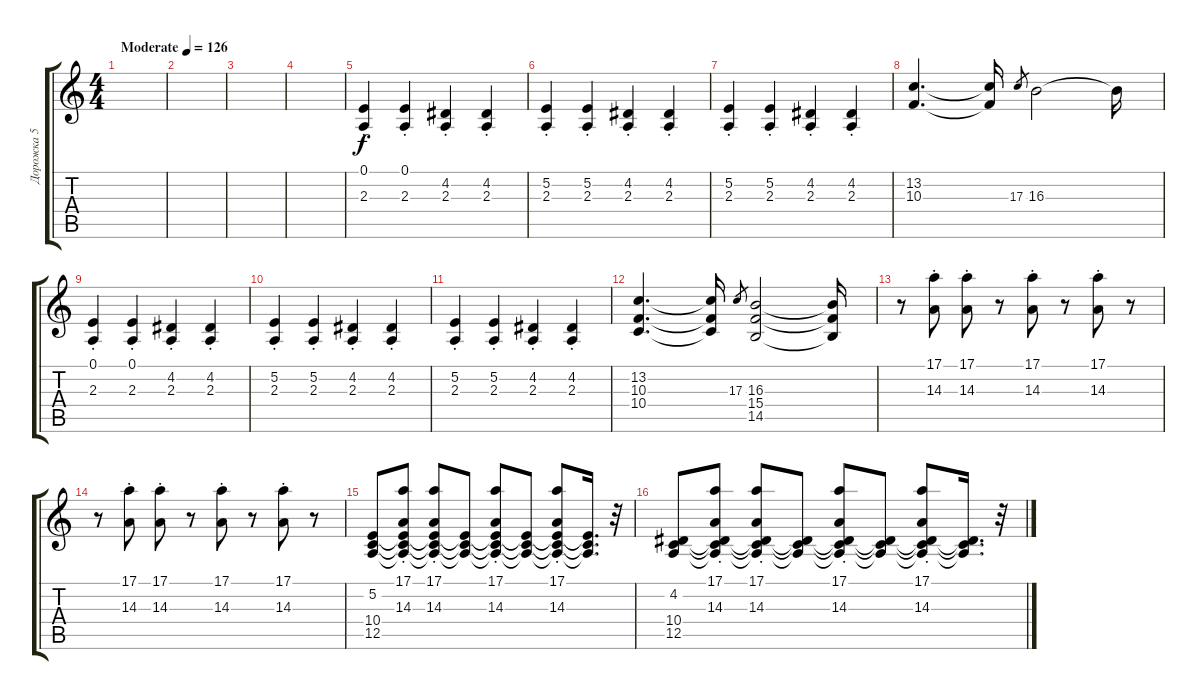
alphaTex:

\track ("Дорожка 5" "Дорожка 5") {instrument stringensemble1}
\staff {score tabs}
\tuning (E4 B3 G3 D3 A2 E2) {hide}
\ts (4 4)
\tempo (126 "Moderate")
\clef g2
\ks c
|
|
|
|
(0.1{st} 2.3{st}).4 (0.1{st} 2.3{st}).4 (4.2{st} 2.3{st}).4 (4.2{st} 2.3{st}).4 |
(5.2{st} 2.3{st}).4 (5.2{st} 2.3{st}).4 (4.2{st} 2.3{st}).4 (4.2{st} 2.3{st}).4 |
(5.2{st} 2.3{st}).4 (5.2{st} 2.3{st}).4 (4.2{st} 2.3{st}).4 (4.2{st} 2.3{st}).4 |
(13.2 10.3).4{d} (13.2{t} 10.3{t}).16 17.3.8{gr} 16.3.2 16.3{t}.16 |
(0.1{st} 2.3{st}).4 (0.1{st} 2.3{st}).4 (4.2{st} 2.3{st}).4 (4.2{st} 2.3{st}).4 |
(5.2{st} 2.3{st}).4 (5.2{st} 2.3{st}).4 (4.2{st} 2.3{st}).4 (4.2{st} 2.3{st}).4 |
(5.2{st} 2.3{st}).4 (5.2{st} 2.3{st}).4 (4.2{st} 2.3{st}).4 (4.2{st} 2.3{st}).4 |
(13.2 10.3 10.4).4{d} (13.2{t} 10.3{t} 10.4{t}).16 17.3.8{gr} (16.3 15.4 14.5).2 (16.3{t} 15.4{t} 14.5{t}).16 |
r.8 (17.1{st} 14.3{st}).8 (17.1{st} 14.3{st}).8 r.8 (17.1{st} 14.3{st}).8 r.8 (17.1{st} 14.3{st}).8 r.8 |
r.8 (17.1{st} 14.3{st}).8 (17.1{st} 14.3{st}).8 r.8 (17.1{st} 14.3{st}).8 r.8 (17.1{st} 14.3{st}).8 r.8 |
(5.2 10.4 12.5).8 (17.1{st} 5.2{t} 14.3{st} 10.4{t} 12.5{t}).8 (17.1{st} 5.2{t} 14.3{st} 10.4{t} 12.5{t}).8 (5.2{t} 10.4{t} 12.5{t}).8 (17.1{st} 5.2{t} 14.3{st} 10.4{t} 12.5{t}).8 (5.2{t} 10.4{t} 12.5{t}).8 (17.1{st} 5.2{t} 14.3{st} 10.4{t} 12.5{t}).8 (5.2{t} 10.4{t} 12.5{t}).16{d} r.32 |
(4.2 10.4 12.5).8 (17.1{st} 4.2{t} 14.3{st} 10.4{t} 12.5{t}).8 (17.1{st} 4.2{t} 14.3{st} 10.4{t} 12.5{t}).8 (4.2{t} 10.4{t} 12.5{t}).8 (17.1{st} 4.2{t} 14.3{st} 10.4{t} 12.5{t}).8 (4.2{t} 10.4{t} 12.5{t}).8 (17.1{st} 4.2{t} 14.3{st} 10.4{t} 12.5{t}).8 (4.2{t} 10.4{t} 12.5{t}).16{d} r.32
